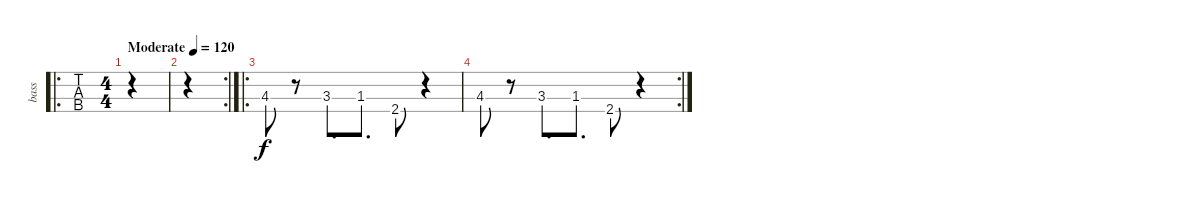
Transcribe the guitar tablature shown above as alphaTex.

\track ("bass" "bass") {instrument electricbassfinger}
\staff {tabs}
\tuning (G2 D2 A1 E1) {hide}
\ro
\ts (4 4)
\tempo (120 "Moderate")
\clef f4
\ks c
|
\rc 2
|
\ro
4.3.8 r.8 3.3.8{d} 1.3.8{d} 2.4.8 r.4 |
\rc 2
4.3.8 r.8 3.3.8{d} 1.3.8{d} 2.4.8 r.4
